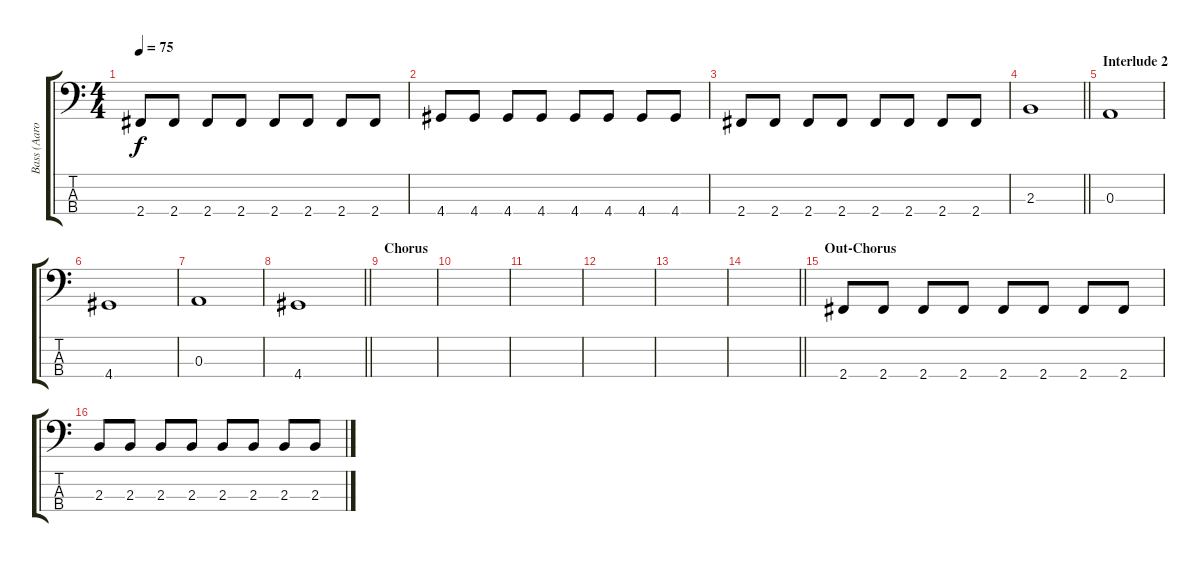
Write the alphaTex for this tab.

\track ("Bass (Aaron)" "Bass (Aaro") {instrument electricbassfinger}
\staff {score tabs}
\tuning (G2 D2 A1 E1) {hide}
\ts (4 4)
\tempo 75
\clef f4
\ks c
2.4.8{dy f} 2.4.8 2.4.8 2.4.8 2.4.8 2.4.8 2.4.8 2.4.8 |
4.4.8 4.4.8 4.4.8 4.4.8 4.4.8 4.4.8 4.4.8 4.4.8 |
2.4.8 2.4.8 2.4.8 2.4.8 2.4.8 2.4.8 2.4.8 2.4.8 |
\barLineRight lightlight
2.3.1 |
\section ("" "Interlude 2")
0.3.1 |
4.4.1 |
0.3.1 |
\barLineRight lightlight
4.4.1 |
\section ("" "Chorus")
|
|
|
|
|
\barLineRight lightlight
|
\section ("" "Out-Chorus")
2.4.8 2.4.8 2.4.8 2.4.8 2.4.8 2.4.8 2.4.8 2.4.8 |
2.3.8 2.3.8 2.3.8 2.3.8 2.3.8 2.3.8 2.3.8 2.3.8
